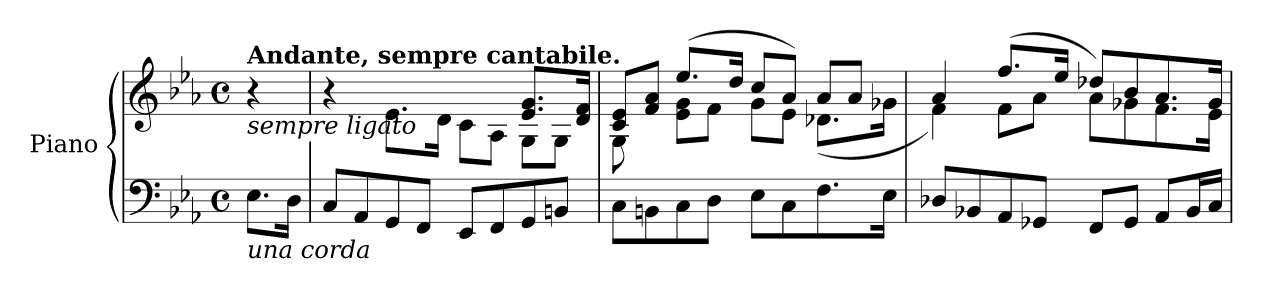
**kern	**kern
*part1	*part1
*staff2	*staff1
*I"Piano	*
*I'Pno.	*
!!LO:LB:g=z
*clefF4	*clefG2
*k[b-e-a-]	*k[b-e-a-]
*M4/4	*M4/4
*met(c)	*met(c)
=1	=1
!	!LO:TX:a:B:t=Andante, sempre cantabile.
!	!LO:TX:b:i:t=sempre ligato
!LO:TX:b:i:t=una corda	!
8.E-\L	4r
16D\Jk	.
=2	=2
*	*^
8C/L	4r	4ryy
8AA-/	.	.
8GG/	2rddyy	(>8.e-\L
8FF/J	.	.
.	.	16d\Jk
8EE-/L	.	8c\L
8FF/	.	8A-\J
8GG/	8.e-/ 8.g/L	8G\L
8BBn/J	.	8G\J
.	(16d/ 16f/Jk	.
=3	=3	=3
8C\L	8c/ 8e-/L	8G\
8BBn\	8f/ 8a-/J	8ryy
8C\	(>8.ee-/L	8e-\ 8g\L
8D\J)	.	8f\J
.	16dd/Jk	.
8E-\L	8cc/L	8g\L
8C\	8a-/J)	8e-\J
8.F\	8a-/L	(<8.d-X\L
.	8a-/J	.
16E-\Jk	.	16g-X\Jk
=4	=4	=4
8D-X/L	4a-/	4f\)
8BB-X/	.	.
8AA-/	(>8.ff/L	8f\L
8GG-X/J	.	8a-\J
.	16ee-/Jk	.
8FF/L	8dd-X/L)	8a-\L
8GG-/J	8b-/	8g-X\
8AA-/L	8.a-/	8.f\
16BB-/L	.	.
16C/JJ	16g-/Jk	16e-\Jk
*	*v	*v
=	=
*-	*-
